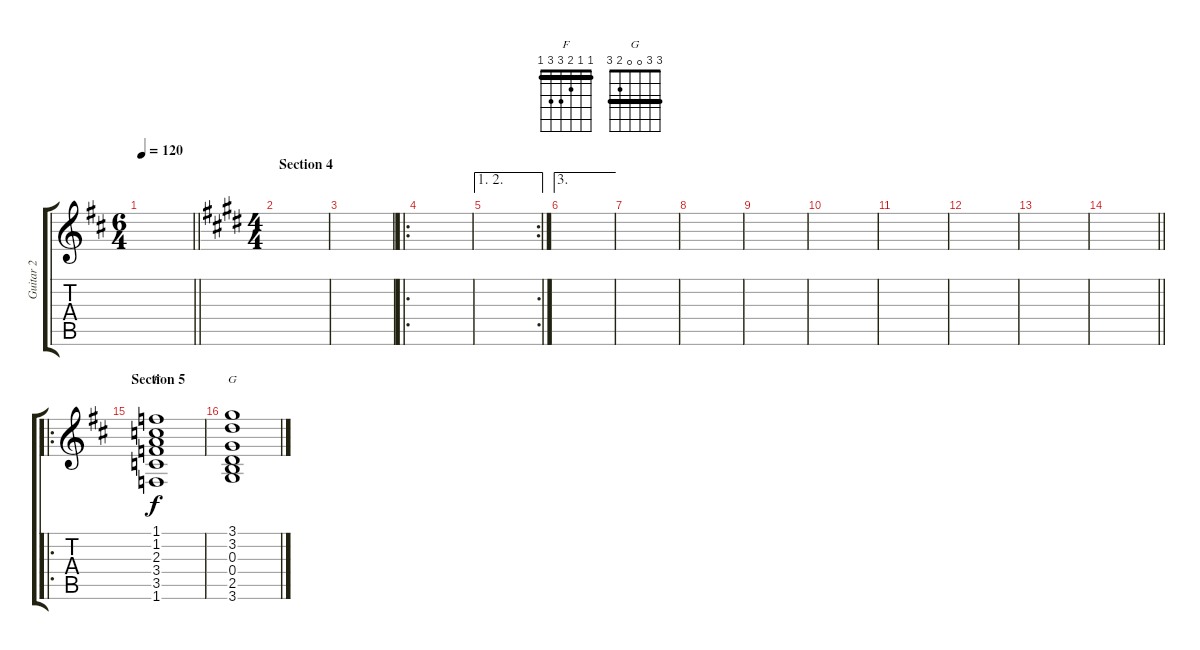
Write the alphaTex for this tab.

\track ("Guitar 2" "Guitar 2") {instrument electricguitarclean}
\staff {score tabs}
\tuning (E4 B3 G3 D3 A2 E2) {hide}
\chord ("F" 1 1 2 3 3 1) {barre 1}
\chord ("G" 3 3 0 0 2 3) {barre 3}
\ts (6 4)
\tempo 120
\clef g2
\barLineRight lightlight
\ks d
|
\ts (4 4)
\section ("" "Section 4")
\ks e
|
|
\ro
|
\ae (1 2)
\rc 2
|
\ae 3
|
|
|
|
|
|
|
|
\barLineRight lightlight
|
\ro
\section ("" "Section 5")
\ks d
(1.1 1.2 2.3 3.4 3.5 1.6).1{ch "F"} |
(3.1 3.2 0.3 0.4 2.5 3.6).1{ch "G"}
